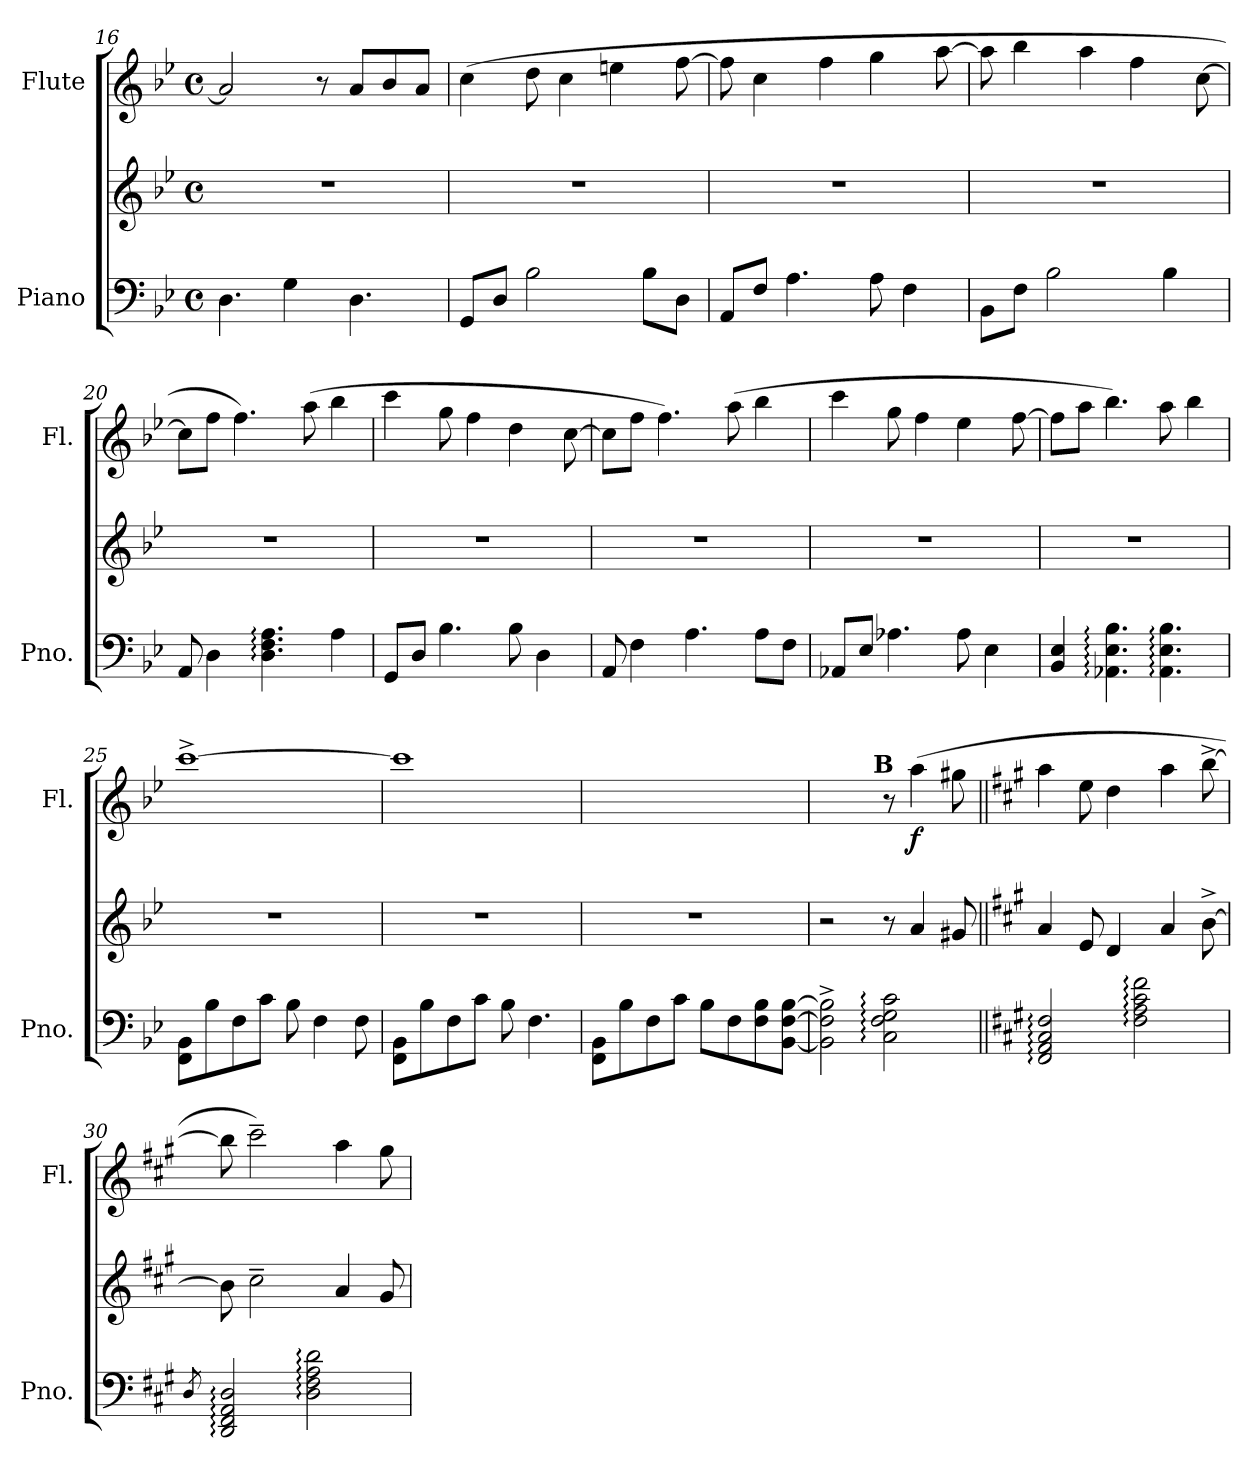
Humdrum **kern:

**kern	**kern	**kern	**dynam
*part2	*part2	*part1	*part1
*staff3	*staff2	*staff1	*staff1
*I"Piano	*	*I"Flute	*
*I'Pno.	*	*I'Fl.	*
*clefF4	*clefG2	*clefG2	*
*k[b-e-]	*k[b-e-]	*k[b-e-]	*
*B-:	*B-:	*B-:	*
*M4/4	*M4/4	*M4/4	*
*met(c)	*met(c)	*met(c)	*
=16	=16	=16	=16
4.Di\	1r	2ai/]	.
4Gi\	.	.	.
.	.	8r	.
4.Di\	.	8ai/L	.
.	.	8b-i/	.
.	.	8ai/J	.
=17	=17	=17	=17
8GGi/L	1r	(4cci\	.
8Di/J	.	.	.
2B-i\	.	8ddi\	.
.	.	4cci\	.
.	.	4eeni\	.
8B-i\L	.	.	.
8Di\J	.	[8ffi\	.
!!LO:LB:g=z
=18	=18	=18	=18
8AAi/L	1r	8ffi\]	.
8Fi/J	.	4cci\	.
4.Ai\	.	.	.
.	.	4ffi\	.
8Ai\	.	4ggi\	.
4Fi\	.	.	.
.	.	[8aai\	.
=19	=19	=19	=19
8BB-i\L	1r	8aai\]	.
8Fi\J	.	4bb-i\	.
2B-i\	.	.	.
.	.	4aai\	.
.	.	4ffi\	.
4B-i\	.	.	.
.	.	[8cci\	.
=20	=20	=20	=20
8AAi/	1r	8cci\L]	.
4Di\	.	8ffi\J	.
.	.	4.ffi\)	.
4.Di\: 4.Fi: 4.Ai:	.	.	.
.	.	(8aai\	.
4Ai\	.	4bb-i\	.
=21	=21	=21	=21
8GGi/L	1r	4ccci\	.
8Di/J	.	.	.
4.B-i\	.	8ggi\	.
.	.	4ffi\	.
8B-i\	.	4ddi\	.
4Di\	.	.	.
.	.	[8cci\	.
=22	=22	=22	=22
8AAi/	1r	8cci\L]	.
4Fi\	.	8ffi\J	.
.	.	4.ffi\)	.
4.Ai\	.	.	.
.	.	(8aai\	.
8Ai\L	.	4bb-i\	.
8Fi\J	.	.	.
!!LO:PB:g=z
=23	=23	=23	=23
8AA-Xi/L	1r	4ccci\	.
8E-i/J	.	.	.
4.A-Xi\	.	8ggi\	.
.	.	4ffi\	.
8A-i\	.	4ee-i\	.
4E-i\	.	.	.
.	.	[8ffi\	.
=24	=24	=24	=24
4BB-i/ 4E-i	1r	8ffi\L]	.
.	.	8aai\J	.
4.AA-Xi\: 4.E-i: 4.B-i:	.	4.bb-i\)	.
4.AA-i\: 4.E-i: 4.B-i:	.	8aai\	.
.	.	4bb-i\	.
=25	=25	=25	=25
8FFi\ 8BB-iL	1r	[1ccc^i	.
8B-i\	.	.	.
8Fi\	.	.	.
8ci\J	.	.	.
8B-i\	.	.	.
4Fi\	.	.	.
8Fi\	.	.	.
=26	=26	=26	=26
8FFi\ 8BB-iL	1r	1ccci]	.
8B-i\	.	.	.
8Fi\	.	.	.
8ci\J	.	.	.
8B-i\	.	.	.
4.Fi\	.	.	.
=27	=27	=27	=27
8FFi\ 8BB-iL	1r	8FFi/yy 8BB-iyyL	.
8B-i\	.	8B-i/yy	.
8Fi\	.	8Fi/yy	.
8ci\J	.	8ci/Jyy	.
8B-i\L	.	8B-i/Lyy	.
8Fi\	.	8Fi/yy	.
8Fi\ 8B-i	.	8Fi/yy 8B-iyy	.
[8BB-i\ [8Fi [8B-iJ	.	8BB-i/yy [8Fiyy [8B-iyyJ	.
!!LO:LB:g=z
=28	=28	=28	=28
2BB-i\]^ 2Fi]^ 2B-i]^	2r	2BB-i/yy^ 2Fiyy]^ 2B-iyy]^	.
!	!	!LO:TX:a:B:cj:t=B	!
2Ci\: 2Fi: 2Gi: 2ci:	8r	8r	.
.	4ai/	(4aai\	f
.	8g#Xi/	8gg#Xi\	.
=29||	=29||	=29||	=29||
*k[f#c#g#]	*k[f#c#g#]	*k[f#c#g#]	*
*A:	*A:	*A:	*
2FF#i/: 2AAi: 2C#i: 2F#i:	4ai/	4aai\	.
.	8ei/	8eei\	.
.	4di/	4ddi\	.
2F#i\: 2Ai: 2c#i: 2f#i:	.	.	.
.	4ai/	4aai\	.
.	[8b^i\	[8bb^i\	.
=30	=30	=30	=30
8qDi/	.	.	.
2DDi/: 2FF#i: 2AAi: 2Di:	8bi\]	8bbi\]	.
.	2cc#~i\	2ccc#~i\)	.
2Di\: 2F#i: 2Ai: 2di:	.	.	.
.	4ai/	4aai\	.
.	8g#i/	8gg#i\	.
=	=	=	=
*-	*-	*-	*-
